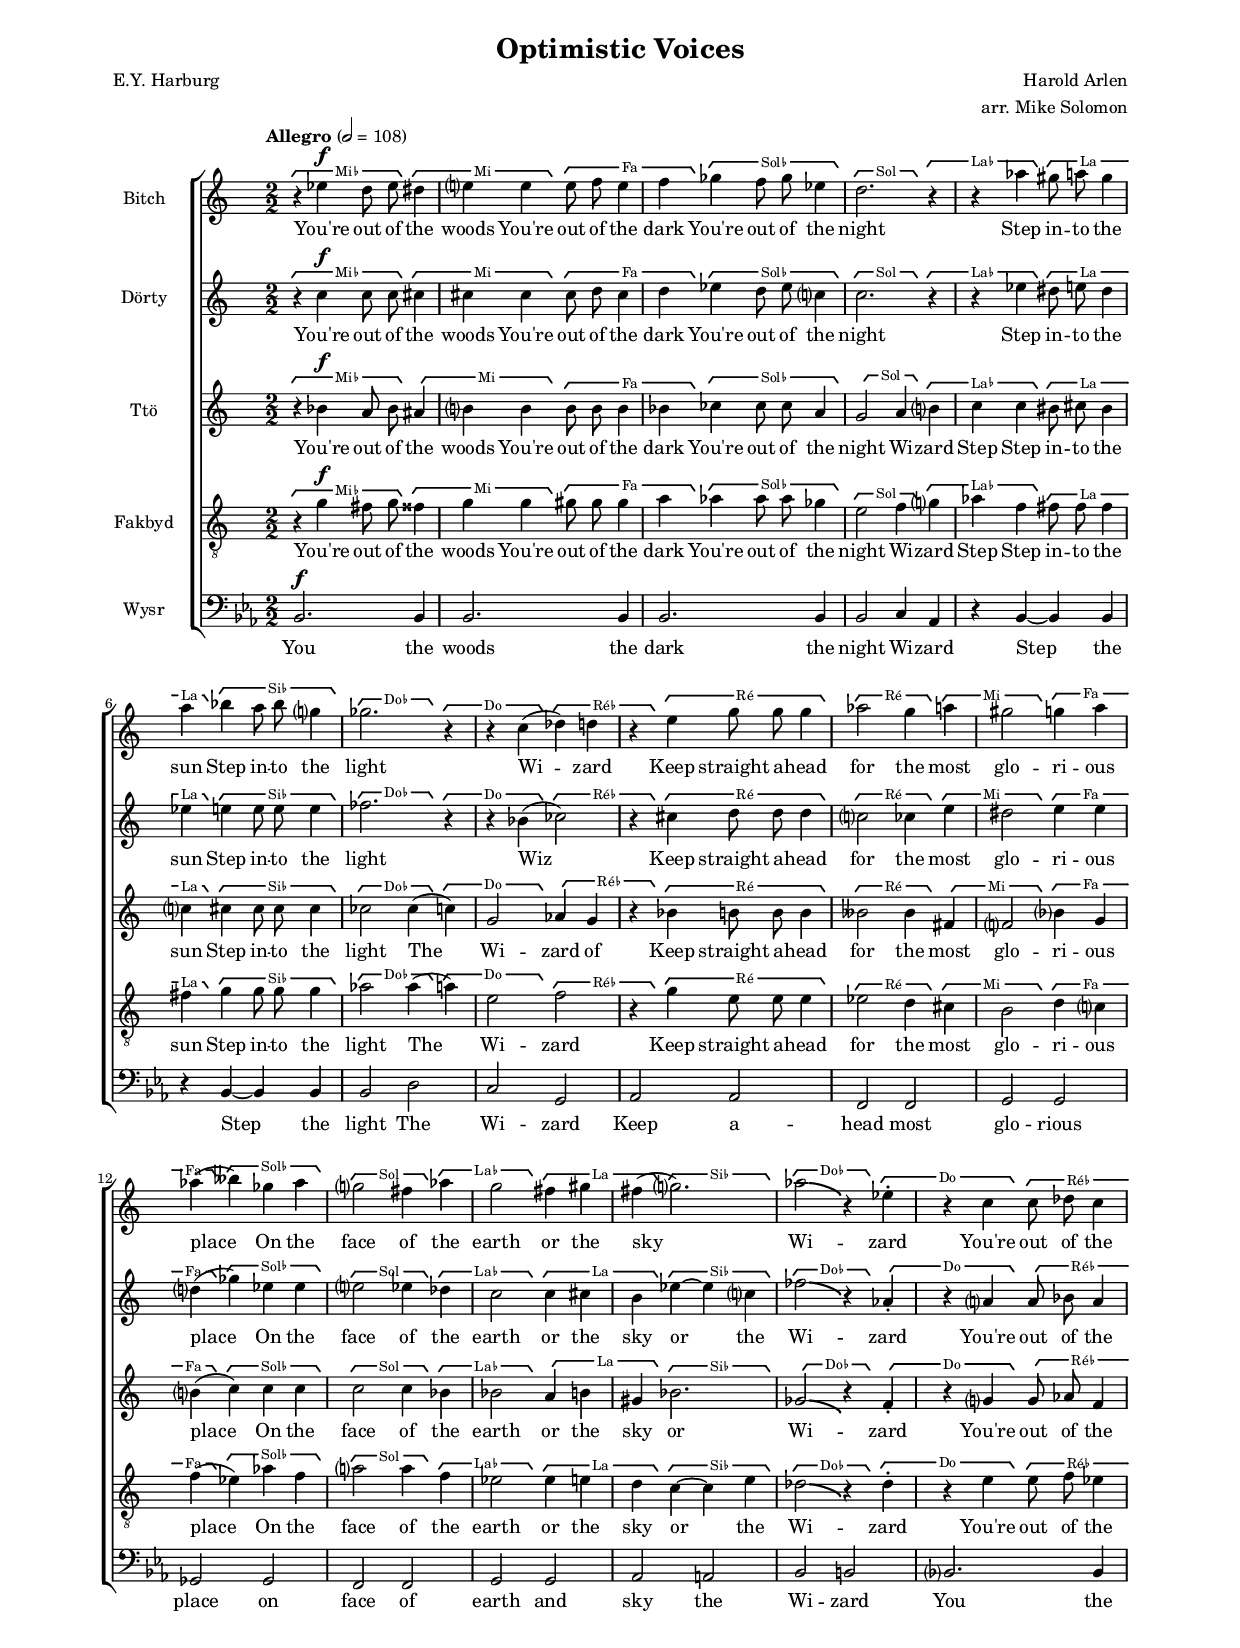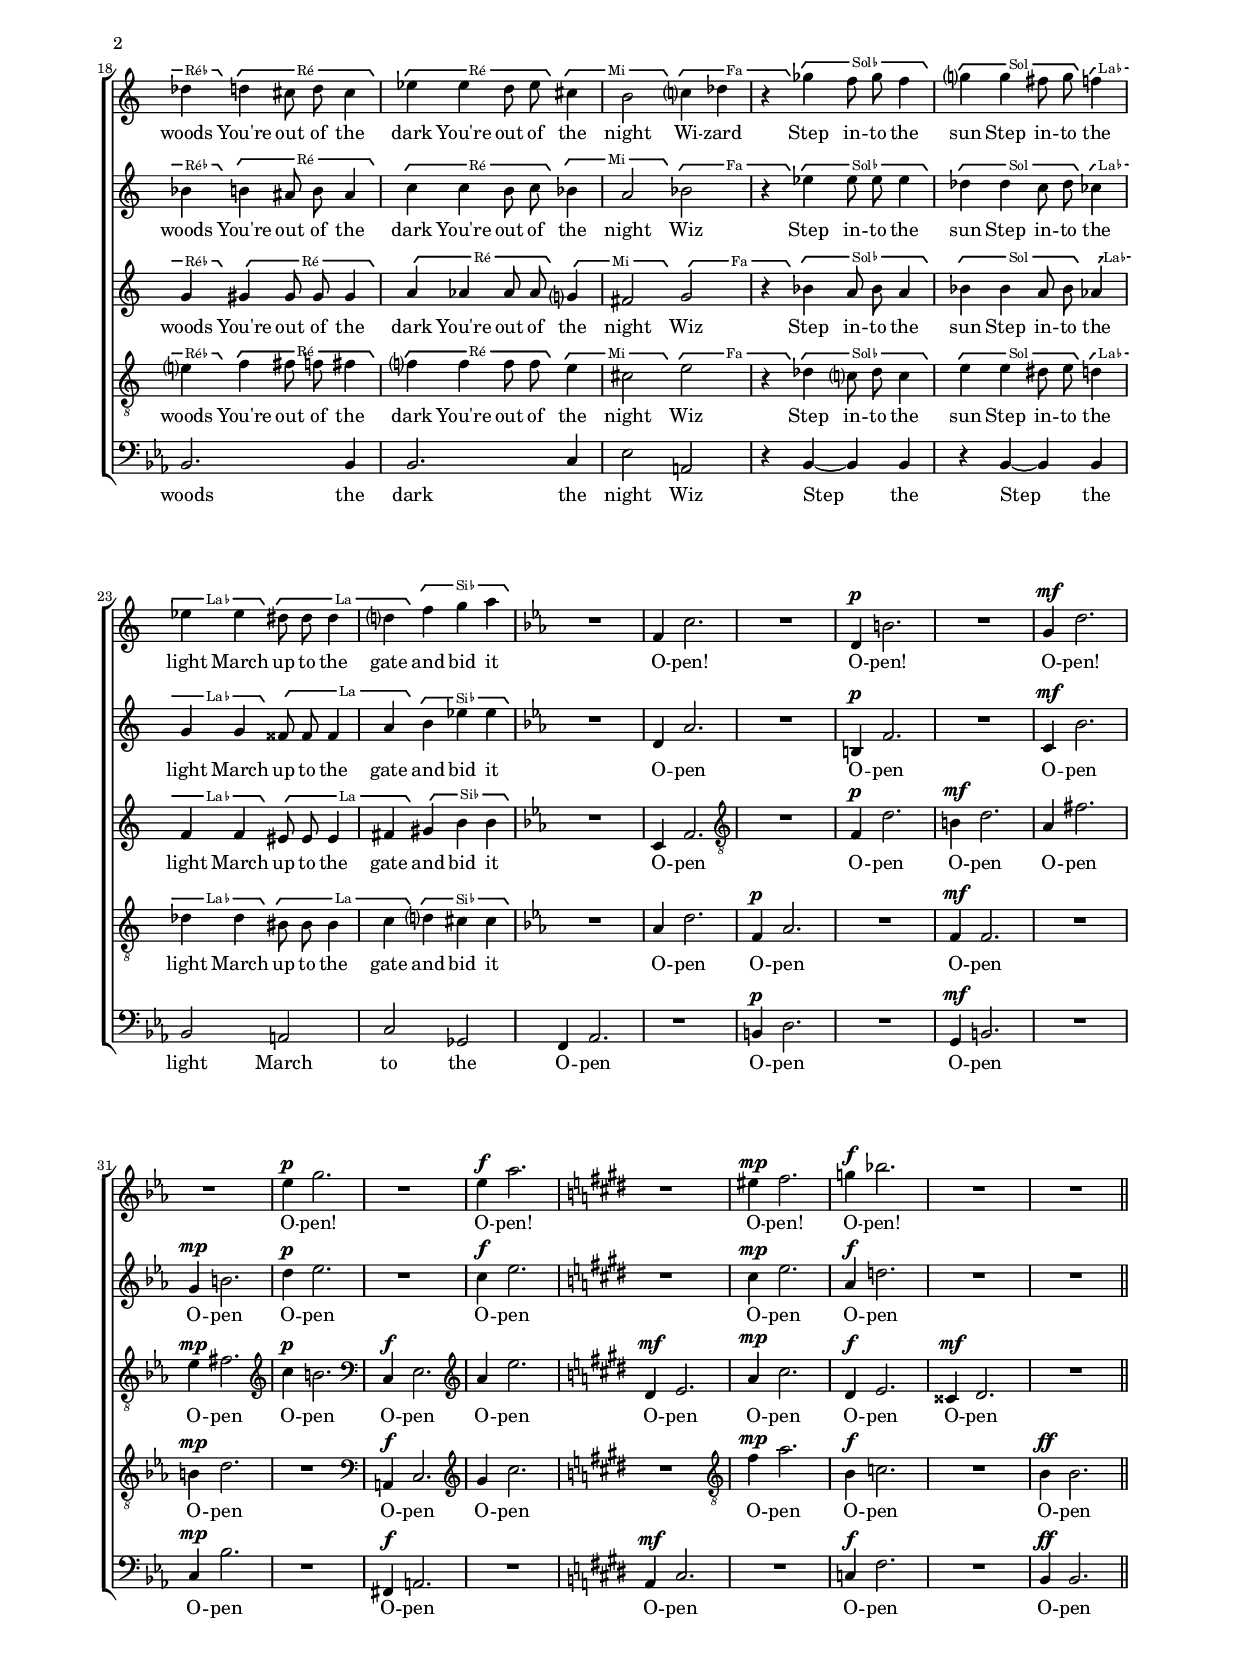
\version "2.17.0"
\include "defs-devel.ly"
\paper {
  footnote-separator-markup = \markup { \column { " "\override #`(span-factor . 1/5) { \draw-hline } }}
  footnote-padding = 5\mm
  top-system-spacing = #'((basic-distance . 1) (minimum-distance . 0) (padding . 1) (stretchability . 40))
  bottom-system-spacing = #'((basic-distance . 1) (minimum-distance . 0) (padding . 1) (stretchability . 50))
  ragged-right = ##f
  left-margin = 0.75\in
  right-margin = 0.75\in
  top-margin = 0.5\in
  bottom-margin = 0.6\in
  ragged-last-bottom = ##f
  %max-systems-per-page = #2
  min-systems-per-page = #3
}

#(ly:set-option 'point-and-click #f)

MyRed = \Red
MyBlack = \Black
myred = \once \override NoteHead.color = #red
myblack = \revert NoteHead.color
%MyRed = \revert NoteHead.color
%MyBlack = \revert NoteHead.color
%myred = \revert NoteHead.color
%myblack = \revert NoteHead.color

agogic = #(make-articulation "downbow")

\header {
  title = "Optimistic Voices"
  %subtitle = \markup { for John Oswald }
  composer = "Harold Arlen"
  poet = "E.Y. Harburg"
  arranger = "arr. Mike Solomon"
}

nothing = {}

marks = { << {
  \time 2/2
  \tempo "Allegro" 2=108
  \key ees \major
  s2.
  \key e \major
  s4 \mark "accel. poco a poco" s2
  \key f \major
  s2.
  \key ges \major
  s2.
  \key g \major
  s2.
  \key aes \major
  s2.
  \key a \major
  s2.
  \key bes \major
  s2.
  \key ces \major
  s2.
  \key c \major
  s2.
  \key des \major
  s2.
  \key d \major
  s2.
  \key ees \major
  s2.
  \key e \major
  s2.
  \key f \major
  s2.
  \key ges \major
  s2.
  \key g \major
  s2.
  \key aes \major
  s2.
  \key a \major
  s2.
  \key bes \major
  s2.
  \key ces \major
  s2.
  \key c \major
  s2.
  \key des \major
  s2.
  \key d \major
  s2.
  \key ees \major
  s2.
  \key e \major
  s2.
  \key f \major
  s2.
  \key ges \major
  s2.
  \key g \major
  s2.
  \key aes \major
  s2.
  \key a \major
  s2.
  \key bes \major
  s2.
} { \unfoldChange #200 #260 #192 \bar "||" } >> 
}
#(define-markup-command (smart-flat layout props text) (markup?)
  "nice looking flat"
  (interpret-markup layout props
    (markup #:normal-text #:concat (#:general-align Y UP text #:hspace 0.2 #:general-align Y UP #:smaller #:smaller #:smaller #:smaller #:flat))))

#(define (position-hack grob)
     (let* ((pos (ly:tuplet-bracket::calc-positions grob))
            (mx (max (car pos) (cdr pos))))
       (cons mx mx)))

marks = {
  \time 2/2
  \tempo "Allegro" 2=108
  \override TupletBracket.direction = #UP
  \override TupletBracket.bracket-flare = #'(0.5 . 0.5)
  \override TupletBracket.positions = #position-hack
  \override TupletBracket.bracket-visibility = ##t
  \set tupletFullLength = ##t
  %\set tupletFullLengthNote = ##t
  \override TupletNumber.text = \markup \smart-flat "Mi"
  \times 1/1 { s2. }
  \override TupletNumber.text = \markup \normal-text "Mi"
  \times 1/1 { s2. }
  \override TupletNumber.text = \markup \normal-text "Fa"
  \times 1/1 { s2. }
  \override TupletNumber.text = \markup \smart-flat "Sol"
  \times 1/1 { s2. }
  \override TupletNumber.text = \markup \normal-text "Sol"
  \times 1/1 { s2. }
  \override TupletNumber.text = \markup \smart-flat "La"
  \times 1/1 { s2. }
  \override TupletNumber.text = \markup \normal-text "La"
  \times 1/1 { s2. }
  \override TupletNumber.text = \markup \smart-flat "Si"
  \times 1/1 { s2. }
  \override TupletNumber.text = \markup \smart-flat "Do"
  \times 1/1 { s2. }
  \override TupletNumber.text = \markup \normal-text "Do"
  \times 1/1 { s2. }
  \override TupletNumber.text = \markup \smart-flat "Ré"
  \times 1/1 { s2. }
  \override TupletNumber.text = \markup \normal-text "Ré"
  \times 1/1 { s2. }
  \times 1/1 { s2. }
  \override TupletNumber.text = \markup \normal-text "Mi"
  \times 1/1 { s2. }
  \override TupletNumber.text = \markup \normal-text "Fa"
  \times 1/1 { s2. }
  \override TupletNumber.text = \markup \smart-flat "Sol"
  \times 1/1 { s2. }
  \override TupletNumber.text = \markup \normal-text "Sol"
  \times 1/1 { s2. }
  \override TupletNumber.text = \markup \smart-flat "La"
  \times 1/1 { s2. }
  \override TupletNumber.text = \markup \normal-text "La"
  \times 1/1 { s2. }
  \override TupletNumber.text = \markup \smart-flat "Si"
  \times 1/1 { s2. }
  \override TupletNumber.text = \markup \smart-flat "Do"
  \times 1/1 { s2. }
  \override TupletNumber.text = \markup \normal-text "Do"
  \times 1/1 { s2. }
  \override TupletNumber.text = \markup \smart-flat "Ré"
  \times 1/1 { s2. }
  \override TupletNumber.text = \markup \normal-text "Ré"
  \times 1/1 { s2. }
  \times 1/1 { s2. }
  \override TupletNumber.text = \markup \normal-text "Mi"
  \times 1/1 { s2. }
  \override TupletNumber.text = \markup \normal-text "Fa"
  \times 1/1 { s2. }
  \override TupletNumber.text = \markup \smart-flat "Sol"
  \times 1/1 { s2. }
  \override TupletNumber.text = \markup \normal-text "Sol"
  \times 1/1 { s2. }
  \override TupletNumber.text = \markup \smart-flat "La"
  \times 1/1 { s2. }
  \override TupletNumber.text = \markup \normal-text "La"
  \times 1/1 { s2. }
  \override TupletNumber.text = \markup \smart-flat "Si"
  \times 1/1 { s2. }
  s1*15 \bar "||"
}
prefatoryMatter = {
  #(set-accidental-style 'modern-cautionary)
}

soprano = \relative c'' { \autoBeamOff
  \prefatoryMatter
  %{ees%} r4 ees^\f d8 ees %{e%} dis4 |
  e e %{f%} e8 f e4 |
  f %{ges%} ges f8 ges ees4 %{g%} |
  d2. %{aes%} r4 |
  %%%
  r4 aes' %{a%} gis8 a gis4 |
  a4 %{bes%} bes a8 bes g4 %{ces%} |
  ges2. %{c%} r4 |
  r4 c, %{des%} ( des ) d |  %% TT sub...
  %%%%
  r4 %{d%} e4 g8 g g4 %{ees%} |
  aes2 g4 %{e%} a |
  gis2 %{f%} g4 a |
  aes4 ( %{ges%} beses4 ) ges aes |
  %%%
  %{g%} g2 fis4 %{aes%} aes4 |
  g2 %{a%} fis4 gis |
  fis4 %{bes%} ( g2. ) |
  aes2-\bendAfter #-3 r4 ees4-. |
  %%%
  r4 c4 %{des%} c8 des c4 |
  des4 %{d%} d cis8 d cis4 |
  %{ees%} ees4 ees d8 ees %{e%} cis4 |
  b2 %{f%} c4 des4 |
  %%%
  r4 %{ges%} ges f8 ges f4 |
  %{g%} g g4 fis8 g %{aes%} f4 |
  ees4 ees %{%} dis8 dis %{a%} dis4 |
  d4 %{bes%} f g a |
  \key ees \major
  R1 f,4 c'2. |
  R1 d,4^\p b'2. |
  R1 g4^\mf d'2. |
  R1 ees4^\p g2. |
  R1 ees4^\f aes2. |
  \key e \major
  R1 eis4^\mp fis2. |
  g4^\f bes2. |
  R1 |
  R1 |
}

sopranoWords = \lyricmode {
  You're out of the woods
  You're out of the dark
  You're out of the night
  Step in -- to the sun
  Step in -- to the light

  Wi -- zard

  Keep straight a -- head for the most glo -- ri -- ous place
  On the face of the earth or the sky

  Wi -- zard

  You're out of the woods
  You're out of the dark
  You're out of the night

  Wi -- zard

  Step in -- to the sun
  Step in -- to the light
  March up to the gate and bid it %open

  \repeat unfold 7 { O -- pen! }
}

mezzo = \relative c'' { \autoBeamOff
  \prefatoryMatter
  r4 c^\f c8 c cis4 |
  cis cis cis8 d cis4 |
  d ees d8 ees c4 |
  c2. r4 |
  r ees dis8 e8 dis4 |
  ees e e8 e e4 |
  fes2. r4 |
  r4 bes, ( ces2 ) |
  r4 cis4 d8 d d4 |
  c2 ces4 e |
  dis2 e4 e |
  d ( ges ) ees ees |
  e2 ees4 des |
  c2 c4 cis |
  b4 ees4 ~ ees c |
  fes2-\bendAfter #-3 r4 aes,-. |
  r4 a a8 bes a4
  bes b ais8 b ais4 |
  c4 c b8 c bes4 |
  a2 bes |
  r4 ees4 ees8 ees ees4 |
  des des c8 des ces4 |
  g g fisis8 fisis fisis4 |
  a4 b ees ees |
  \key ees \major
  R1 d,4 aes'2. |
  R1 b,4^\p f'2. |
  R1 c4^\mf bes'2. |
  g4^\mp b2. | d4^\p ees2. |
  R1 c4^\f ees2. |
  \key e \major
  R1 cis4^\mp e2. |
  a,4^\f d2. |
  R1 |
  R1 |
}

mezzoWords = \lyricmode {
  You're out of the woods
  You're out of the dark
  You're out of the night
  Step in -- to the sun
  Step in -- to the light

  Wiz

  Keep straight a -- head for the most glo -- ri -- ous place
  On the face of the earth or the sky

  or the
  Wi -- zard

  You're out of the woods
  You're out of the dark
  You're out of the night

  Wiz

  Step in -- to the sun
  Step in -- to the light
  March up to the gate and bid it %open
  \repeat unfold 8 { O -- pen }
}

alto = \relative c'' { \autoBeamOff
  \prefatoryMatter
  r4 bes^\f a8 bes ais4 |
  b4 b b8 b b4 |
  bes ces ces8 ces a4 |
  g2 a4 b |
  c4 c4 bis8 cis8 bis4 |
  c cis cis8 cis cis4 |
  ces2 ces4 ( c ) |
  g2 aes4 g |
  r4 bes b8 b b4 |
  beses2 beses4 fis |
  f2 bes4 g |
  b4 ( c ) c c |
  c2 c4 bes |
  bes2 a4 b4 |
  gis bes2. |
  ges2-\bendAfter #-3 r4 f-. |
  r4 g g8 aes f4
  g gis gis8 gis gis4 |
  a aes aes8 aes g4 |
  fis2 g |
  r4 bes4 a8 bes a4 |
  bes bes a8 bes aes4 |
  f f eis8 eis eis4 |
  fis4 gis b b |
  \key ees \major
  R1 c,4 f2. |
  \clef "treble_8"
  R1 f,4^\p d'2. |
  b4^\mf d2. |
  aes4 fis'2. |
  ees4^\mp fis2. |
  \clef treble
  c'4^\p b2. |
  \clef bass
  c,,4^\f ees2. |
  \clef treble
  aes'4 ees'2. |
  \key e \major
  dis,4^\mf e2. |
  a4^\mp cis2. |
  dis,4^\f e2. |
  cisis4^\mf dis2. |
  R1 |
}

altoWords = \lyricmode {
  You're out of the woods
  You're out of the dark
  You're out of the night

  Wi -- zard
  Step

  Step in -- to the sun
  Step in -- to the light

  The Wi -- zard of

  Keep straight a -- head for the most glo -- ri -- ous place
  On the face of the earth or the sky

  or
  Wi -- zard

  You're out of the woods
  You're out of the dark
  You're out of the night

  Wiz

  Step in -- to the sun
  Step in -- to the light
  March up to the gate and bid it %open
  \repeat unfold 12 { O -- pen } 
}

tenor = \relative c'' {
  \autoBeamOff
  \prefatoryMatter
  \clef "treble_8"
  r4 g^\f fis8 g fisis4 |
  g g gis8 gis gis4 |
  a aes4 aes8 aes ges4 |
  e2 f4 g |
  aes4 f fis8 fis fis4 |
  fis g g8 g g4 |
  aes2 aes4 ( a ) |
  e2 f2 | 
  r4 g e8 e e4 |
  ees2 d4 cis |
  b2 d4 c |
  f4 ( ees ) aes f |
  a2 a4 f |
  ees2 ees4 e4 |
  d4 c ~ c4 e |
  des2-\bendAfter #-3 r4 des-. | % jajaja TT Sub h4x0r
  r4 e e8 f ees4
  e f fis8 f fis4 |
  f f f8 f e4 |
  cis2 e |
  r4 des c8 des c4 |
  e e dis8 e d4 |
  des des bis8 bis bis4 |
  c4 d cis cis |
  \key ees \major
  R1 |
  aes4 d2. |
  f,4^\p aes2. |
  R1 |
  f4^\mf f2. |
  R1 |
  b4^\mp d2. |
  R1 |
  \clef bass
  a,4^\f c2. |
  \clef treble
  g''4 c2. |
  \key e \major
  R1 |
  \clef "treble_8"
  fis,4^\mp a2. |
  b,4^\f c2. |
  R1 |
  b4^\ff b2. |
  
}

tenorWords = \lyricmode {
  You're out of the woods
  You're out of the dark
  You're out of the night

  Wi -- zard
  Step

  Step in -- to the sun
  Step in -- to the light

  The Wi -- zard

  Keep straight a -- head for the most glo -- ri -- ous place
  On the face of the earth or the sky

  or the
  Wi -- zard

  You're out of the woods
  You're out of the dark
  You're out of the night

  Wiz

  Step in -- to the sun
  Step in -- to the light
  March up to the gate and bid it %open
  \repeat unfold 9 { O -- pen }
}

bass = \relative c {
  \autoBeamOff
  \prefatoryMatter
  \clef bass
  bes2.^\f bes4 |
  bes2. bes4 |
  bes2. bes4 |
  bes2 c4 aes |
  r4 bes ~ bes bes |
  r4 bes ~ bes bes |
  bes2 d |
  c g |
  aes2 aes
  f f |
  g2 g |
  ges ges |
  f f |
  g g |
  aes a |
  bes b |
  bes2. bes4 |
  bes2. bes4 |
  bes2. c4 |
  ees2 a, |
  r4 bes ~ bes bes |
  r4 bes ~ bes bes |  
  bes2 a |
  c ges |
  f4 aes2. |
  R1 |
  b4^\p d2. |
  R1 |
  g,4^\mf b2. |
  R1 |
  c4^\mp bes'2. |
  R1 |
  fis,4^\f a2. |
  R1 |
  \key e \major
  a4^\mf cis2. |
  R1 |
  c4^\f fis2. |
  R1 |
  b,4^\ff b2. |
}

bassWords = \lyricmode {
  You
  the woods
  the dark
  the night Wi -- zard
  Step the
  Step the
  light
  The Wi -- zard
  Keep a -- head
  most
  glo -- rious
  place
  on 
  face of
  earth and
  sky
  the Wi -- zard
  You
  the woods
  the dark
  the night Wiz
  Step the
  Step the
  light March to the
  \repeat unfold 8 { O -- pen }
}
%%% SCORE
#(set-global-staff-size 15.15)

\score {
  \new ChoirStaff <<
    \new Staff \with { instrumentName = \bitchName %shortInstrumentName = #"M."
} <<
      \new Voice = "soprano" { << { \numericTimeSignature
        \soprano
      } {
        \marks
      } {
        \nothing
      }>> }
      \new Lyrics \lyricsto "soprano" {
        \sopranoWords
      }
    >>
    \new Staff \with { instrumentName = \dortyName %shortInstrumentName = #"E."
} <<
      \new Voice = "mezzo" { << { \numericTimeSignature
        \mezzo
      } {
        \marks
      } >> }
      \new Lyrics \lyricsto "mezzo" {
        \mezzoWords
      }
    >>
    \new Staff \with { instrumentName = \ttoName %shortInstrumentName = #"Mk."
} <<
      \new Voice = "alto" { << { \numericTimeSignature
        \alto
      } {
        \marks
      } >> }
      \new Lyrics \lyricsto "alto" {
        \altoWords
      }
    >>
    \new Staff \with { instrumentName = \fakbydName %shortInstrumentName = #"R."
} <<
      \new Voice = "tenor" { << { \numericTimeSignature
        \tenor
      } {
        \marks
      } >> }
      \new Lyrics \lyricsto "tenor" {
        \tenorWords
      }
    >>
    \new Staff \with { instrumentName = \wysrName %shortInstrumentName = #"P." %\markup { \concat { E \super u . } }
} <<
      \new Voice = "bass" { << { \numericTimeSignature
        \key ees \major \bass
      } {
        
      } >> }
      \new Lyrics \lyricsto "bass" {
        \bassWords
      }
    >>
  >>
  \layout {
    \context {
      \Voice
      \consists "Horizontal_bracket_engraver"
      \override TextScript #'layer = #6
      \override NoteHead #'layer = #7
      \override Glissando #'breakable = ##t
      \override TupletNumber #'breakable = ##t
      \override TupletBracket #'breakable = ##t
      \override DynamicLineSpanner #'direction = #UP
      %\override Slur #'direction = #UP
      \remove "Forbid_line_break_engraver"
    }
    \context {
      \Staff
      %\consists "Metronome_mark_engraver"
      \override TimeSignature #'style = #'numbered
      \override StaffSymbol #'layer = #4
      \override TimeSignature #'layer = #3
      \override TimeSignature #'whiteout = ##t
    }
    \context {
      \Lyrics
      %\override LyricText #'whiteout = ##t
      \override LyricText #'layer = #6
    }
    \context {
      \Score
      %\remove "Metronome_mark_engraver"
      \override NonMusicalPaperColumn #'allow-loose-spacing = ##f
    }
  }
}

%%% piano redux
%{
#(set-global-staff-size 20)
\score {
  \new PianoStaff <<
    \new Staff <<
      \new Voice = "1" { \voiceOne << \soprano \marks >> }
      \new Voice = "2" { \voiceTwo \mezzo }
      \new Voice = "3" { \voiceThree \alto }
    >>
    \new Staff <<
      \new Voice = "4" { \voiceOne << \tenor \marks >> }
      \new Voice = "5" { \voiceTwo \bass }
    >>
  >>
  \layout {
    \context {
      \Voice
      \override TextScript #'layer = #6
      \override NoteHead #'layer = #7
      \override Glissando #'breakable = ##t
      \override TupletNumber #'breakable = ##t
      \override TupletBracket #'breakable = ##t
      \remove "Forbid_line_break_engraver"
    }
    \context {
      \Staff
      %\consists "Metronome_mark_engraver"
      \override TimeSignature #'style = #'numbered
      \override StaffSymbol #'layer = #4
      \override TimeSignature #'layer = #3
      \override TimeSignature #'whiteout = ##t
    }
    \context {
      \Lyrics
      %\override LyricText #'whiteout = ##t
      \override LyricText #'layer = #6
    }
    \context {
      \Score
      %\remove "Metronome_mark_engraver"
      \override NonMusicalPaperColumn #'allow-loose-spacing = ##f
    }
  }
}
%}
%%% MIDI

\score {
  \new ChoirStaff <<
    \new Staff \with { instrumentName = \bitchName %shortInstrumentName = #"M."
} <<
      \new Voice = "soprano" { << { \numericTimeSignature
        \soprano
      } {
        \marks
      } >> }
      \new Lyrics \lyricsto "soprano" {
        \sopranoWords
      }
    >>
    \new Staff \with { instrumentName = \dortyName %shortInstrumentName = #"E."
} <<
      \new Voice = "mezzo" { \numericTimeSignature
        \mezzo
      }
      \new Lyrics \lyricsto "mezzo" {
        \mezzoWords
      }
    >>
    \new Staff \with { instrumentName = \ttoName %shortInstrumentName = #"Mk."
} <<
      \new Voice = "alto" { \numericTimeSignature
        \alto
      }
      \new Lyrics \lyricsto "alto" {
        \altoWords
      }
    >>
    \new Staff \with { instrumentName = \fakbydName %shortInstrumentName = #"R."
} <<
      \new Voice = "tenor" { \numericTimeSignature
        \tenor
      }
      \new Lyrics \lyricsto "tenor" {
        \tenorWords
      }
    >>
    \new Staff \with { instrumentName = \wysrName %shortInstrumentName = #"P." %\markup { \concat { E \super u . } }
} <<
      \new Voice = "bass" { \numericTimeSignature
        \bass
      }
      \new Lyrics \lyricsto "bass" {
        \bassWords
      }
    >>
  >>
  \midi {}
}
